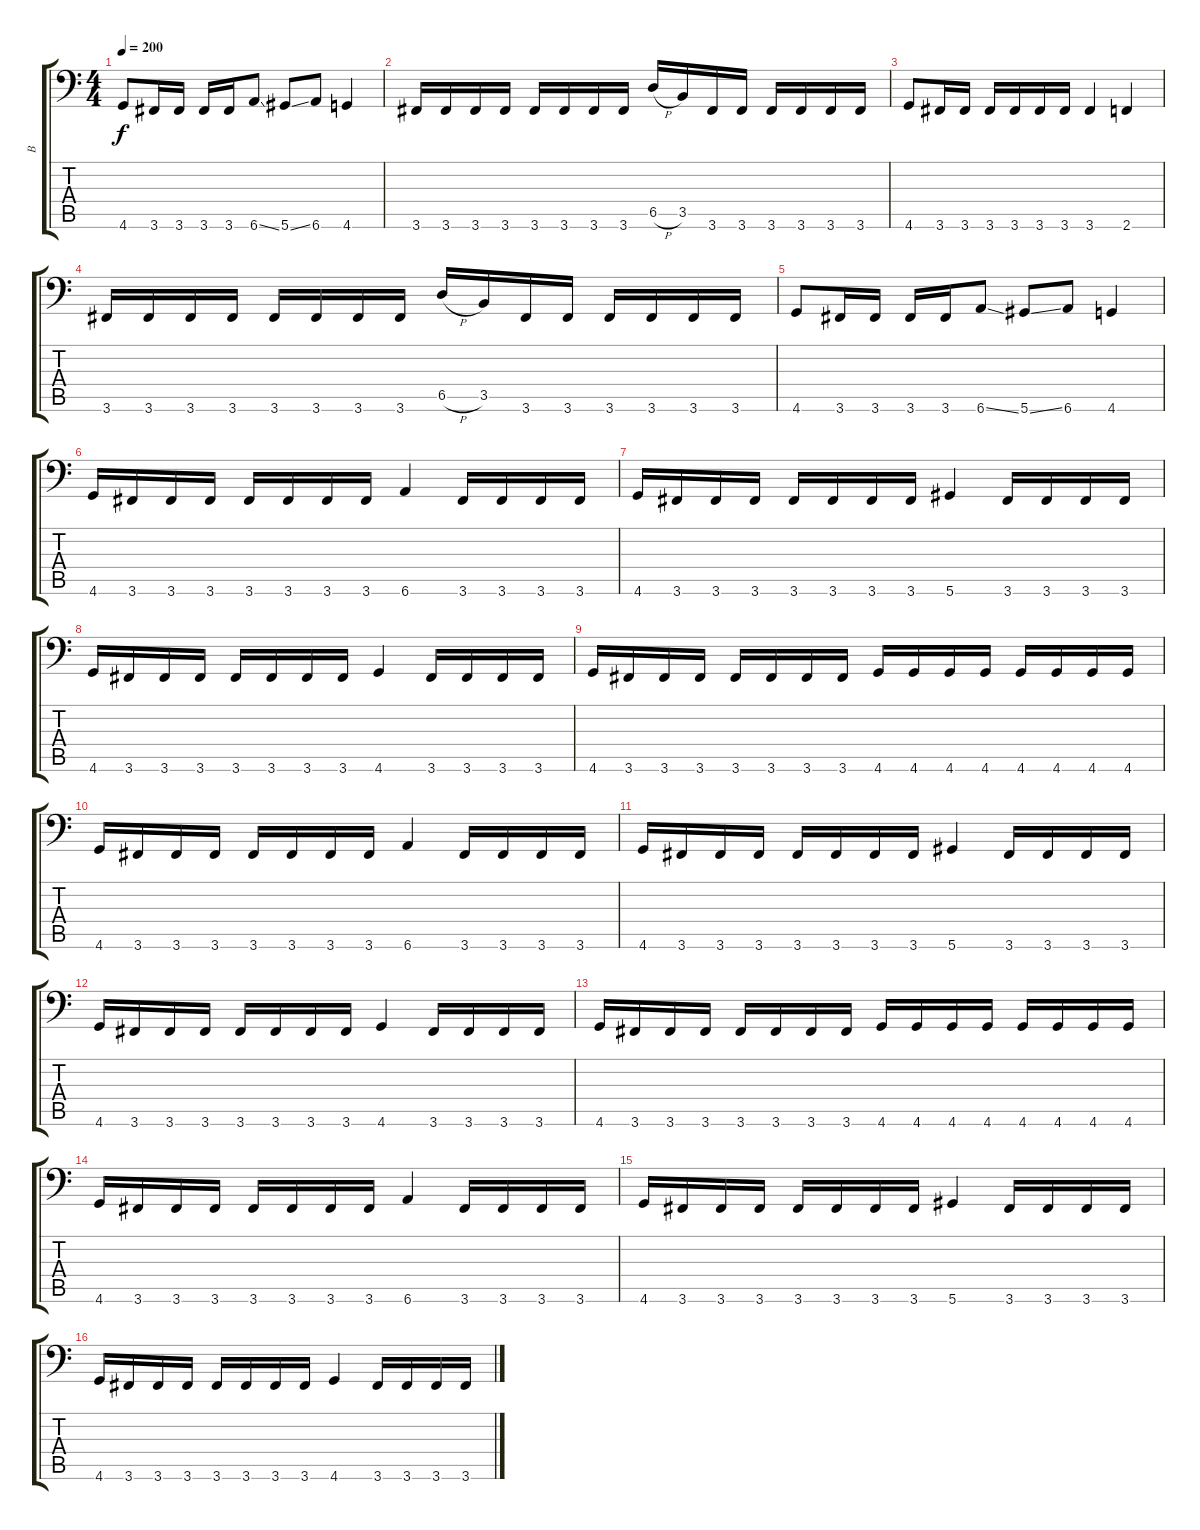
\track ("B" "B") {instrument electricbasspick}
\staff {score tabs}
\tuning (Eb3 Bb2 Gb2 Db2 Ab1 Eb1) {hide}
\ts (4 4)
\tempo 200
\clef f4
\ks c
4.6.8{dy f} 3.6.16 3.6.16 3.6.16 3.6.16 6.6{ss}.8 5.6{ss}.8 6.6.8 4.6.4 |
3.6.16 3.6.16 3.6.16 3.6.16 3.6.16 3.6.16 3.6.16 3.6.16 6.5{h}.16 3.5.16 3.6.16 3.6.16 3.6.16 3.6.16 3.6.16 3.6.16 |
4.6.8 3.6.16 3.6.16 3.6.16 3.6.16 3.6.16 3.6.16 3.6.4 2.6.4 |
3.6.16 3.6.16 3.6.16 3.6.16 3.6.16 3.6.16 3.6.16 3.6.16 6.5{h}.16 3.5.16 3.6.16 3.6.16 3.6.16 3.6.16 3.6.16 3.6.16 |
4.6.8 3.6.16 3.6.16 3.6.16 3.6.16 6.6{ss}.8 5.6{ss}.8 6.6.8 4.6.4 |
4.6.16 3.6.16 3.6.16 3.6.16 3.6.16 3.6.16 3.6.16 3.6.16 6.6.4 3.6.16 3.6.16 3.6.16 3.6.16 |
4.6.16 3.6.16 3.6.16 3.6.16 3.6.16 3.6.16 3.6.16 3.6.16 5.6.4 3.6.16 3.6.16 3.6.16 3.6.16 |
4.6.16 3.6.16 3.6.16 3.6.16 3.6.16 3.6.16 3.6.16 3.6.16 4.6.4 3.6.16 3.6.16 3.6.16 3.6.16 |
4.6.16 3.6.16 3.6.16 3.6.16 3.6.16 3.6.16 3.6.16 3.6.16 4.6.16 4.6.16 4.6.16 4.6.16 4.6.16 4.6.16 4.6.16 4.6.16 |
4.6.16 3.6.16 3.6.16 3.6.16 3.6.16 3.6.16 3.6.16 3.6.16 6.6.4 3.6.16 3.6.16 3.6.16 3.6.16 |
4.6.16 3.6.16 3.6.16 3.6.16 3.6.16 3.6.16 3.6.16 3.6.16 5.6.4 3.6.16 3.6.16 3.6.16 3.6.16 |
4.6.16 3.6.16 3.6.16 3.6.16 3.6.16 3.6.16 3.6.16 3.6.16 4.6.4 3.6.16 3.6.16 3.6.16 3.6.16 |
4.6.16 3.6.16 3.6.16 3.6.16 3.6.16 3.6.16 3.6.16 3.6.16 4.6.16 4.6.16 4.6.16 4.6.16 4.6.16 4.6.16 4.6.16 4.6.16 |
4.6.16 3.6.16 3.6.16 3.6.16 3.6.16 3.6.16 3.6.16 3.6.16 6.6.4 3.6.16 3.6.16 3.6.16 3.6.16 |
4.6.16 3.6.16 3.6.16 3.6.16 3.6.16 3.6.16 3.6.16 3.6.16 5.6.4 3.6.16 3.6.16 3.6.16 3.6.16 |
4.6.16 3.6.16 3.6.16 3.6.16 3.6.16 3.6.16 3.6.16 3.6.16 4.6.4 3.6.16 3.6.16 3.6.16 3.6.16
